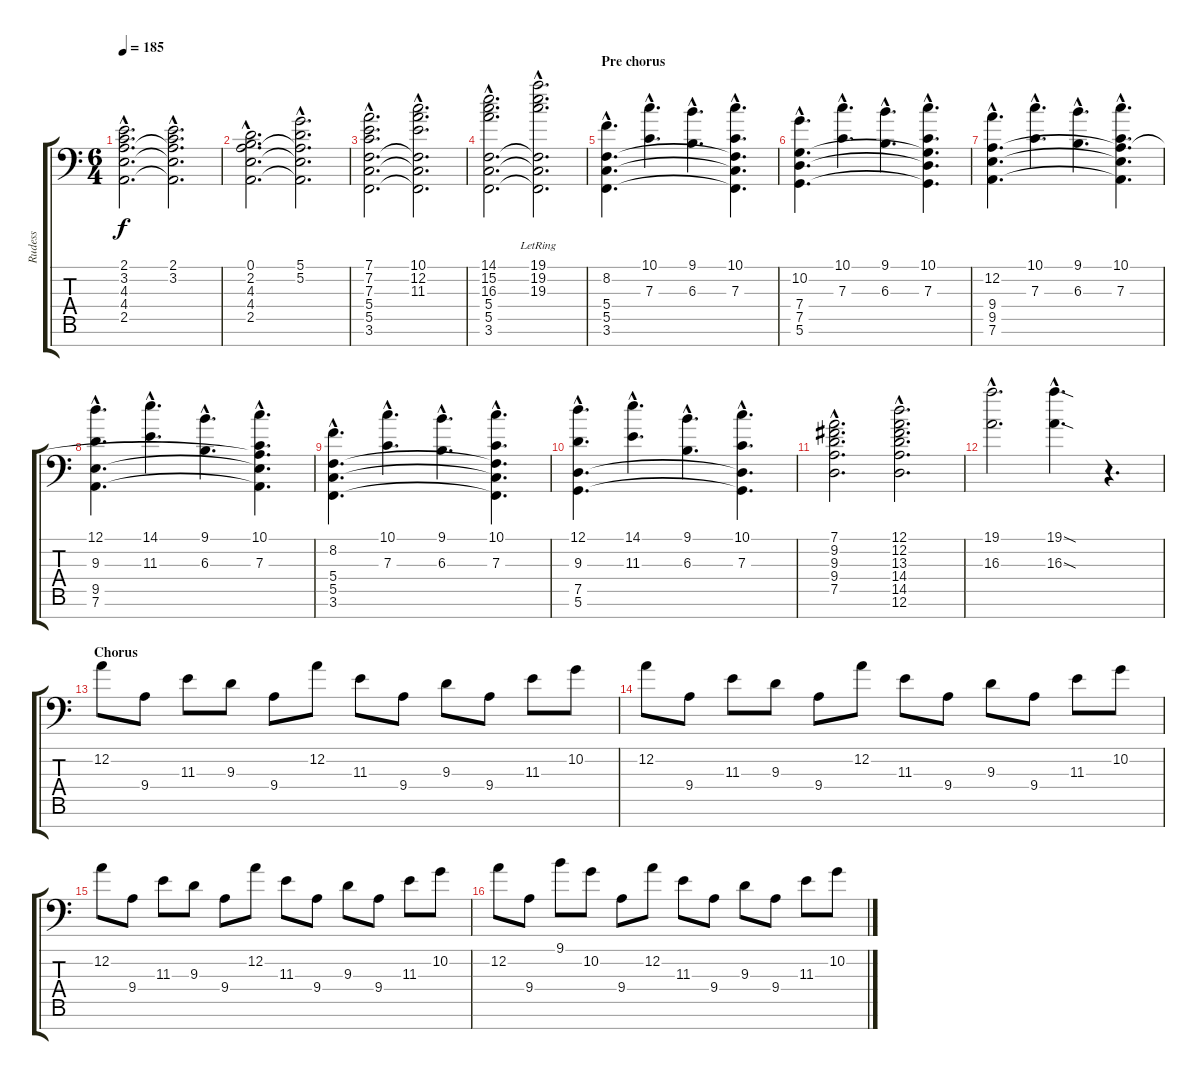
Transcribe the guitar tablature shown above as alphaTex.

\track ("Rudess" "Rudess") {instrument lead1square}
\staff {score tabs}
\tuning (D4 A3 F3 C3 G2 D2 C-1) {hide}
\ts (6 4)
\tempo 185
\clef f4
\ks c
(2.1{hac} 3.2{hac} 4.3{hac} 4.4{hac} 2.5{hac}).2{d dy f instrument brightacousticpiano} (2.1{hac} 3.2{hac} 4.3{hac t} 4.4{hac t} 2.5{hac t}).2{d} |
(0.1{hac} 2.2{hac} 4.3{hac} 4.4{hac} 2.5{hac}).2{d} (5.1{hac} 5.2{hac} 4.3{hac t} 4.4{hac t} 2.5{hac t}).2{d} |
(7.1{hac} 7.2{hac} 7.3{hac} 5.4{hac} 5.5{hac} 3.6{hac}).2{d instrument acousticgrandpiano} (10.1{hac} 12.2{hac} 11.3{hac} 5.4{hac t} 5.5{hac t} 3.6{hac t}).2{d} |
(14.1{hac} 15.2{hac} 16.3{hac} 5.4{hac} 5.5{hac} 3.6{hac}).2{d} (19.1{hac lr} 19.2{hac lr} 19.3{hac lr} 5.4{hac t} 5.5{hac t} 3.6{hac t}).2{d} |
\section ("" "Pre chorus")
(8.2{hac} 5.4{hac} 5.5{hac} 3.6{hac}).4{d instrument brightacousticpiano} (10.1{hac} 7.3{hac}).4{d} (9.1{hac} 6.3{hac}).4{d} (10.1{hac} 7.3{hac} 5.4{hac t} 5.5{hac t} 3.6{hac t}).4{d} |
(10.2{hac} 7.4{hac} 7.5{hac} 5.6{hac}).4{d instrument brightacousticpiano} (10.1{hac} 7.3{hac}).4{d} (9.1{hac} 6.3{hac}).4{d} (10.1{hac} 7.3{hac} 7.4{hac t} 7.5{hac t} 5.6{hac t}).4{d} |
(12.2{hac} 9.4{hac} 9.5{hac} 7.6{hac}).4{d instrument brightacousticpiano} (10.1{hac} 7.3{hac}).4{d} (9.1{hac} 6.3{hac}).4{d} (10.1{hac} 7.3{hac} 9.4{hac t} 9.5{hac t} 7.6{hac t}).4{d} |
(12.1{hac} 9.3{hac} 9.5{hac} 7.6{hac}).4{d instrument brightacousticpiano} (14.1{hac} 11.3{hac}).4{d} (9.1{hac} 6.3{hac}).4{d} (10.1{hac} 7.3{hac} 9.4{hac t} 9.5{hac t} 7.6{hac t}).4{d} |
(8.2{hac} 5.4{hac} 5.5{hac} 3.6{hac}).4{d instrument brightacousticpiano} (10.1{hac} 7.3{hac}).4{d} (9.1{hac} 6.3{hac}).4{d} (10.1{hac} 7.3{hac} 5.4{hac t} 5.5{hac t} 3.6{hac t}).4{d} |
(12.1{hac} 9.3{hac} 7.5{hac} 5.6{hac}).4{d instrument brightacousticpiano} (14.1{hac} 11.3{hac}).4{d} (9.1{hac} 6.3{hac}).4{d} (10.1{hac} 7.3{hac} 7.5{hac t} 5.6{hac t}).4{d} |
(7.1{hac} 9.2{hac} 9.3{hac} 9.4{hac} 7.5{hac}).2{d instrument brightacousticpiano} (12.1{hac} 12.2{hac} 13.3{hac} 14.4{hac} 14.5{hac} 12.6{hac}).2{d} |
(19.1{hac} 16.3{hac}).2{d instrument lead1square} (19.1{sod hac} 16.3{sod hac}).4{d} r.4{d} |
\section ("" "Chorus")
12.2.8 9.4.8 11.3.8 9.3.8 9.4.8 12.2.8 11.3.8 9.4.8 9.3.8 9.4.8 11.3.8 10.2.8 |
12.2.8 9.4.8 11.3.8 9.3.8 9.4.8 12.2.8 11.3.8 9.4.8 9.3.8 9.4.8 11.3.8 10.2.8 |
12.2.8 9.4.8 11.3.8 9.3.8 9.4.8 12.2.8 11.3.8 9.4.8 9.3.8 9.4.8 11.3.8 10.2.8 |
12.2.8 9.4.8 9.1.8 10.2.8 9.4.8 12.2.8 11.3.8 9.4.8 9.3.8 9.4.8 11.3.8 10.2.8
